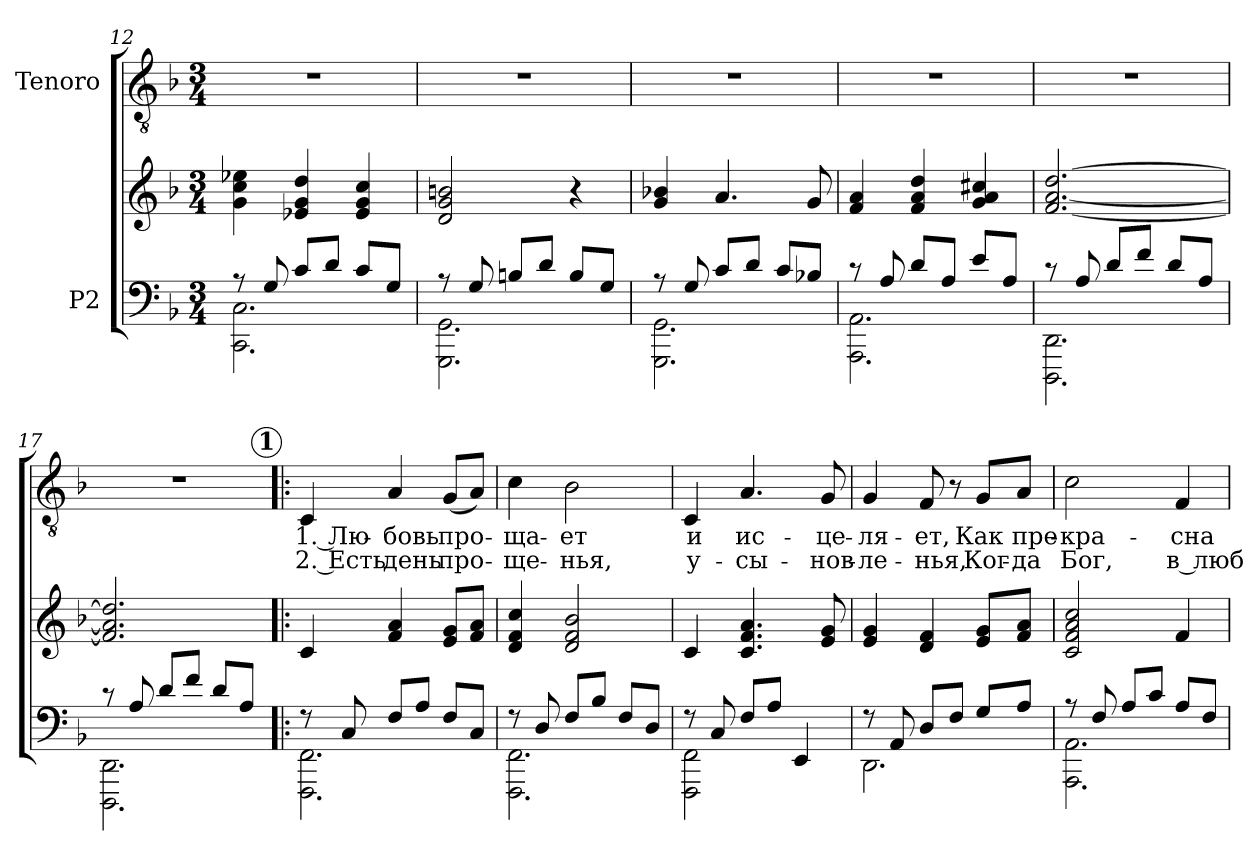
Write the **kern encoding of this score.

**kern	**kern	**kern	**text	**text
*part2	*part2	*part1	*part1	*part1
*staff3	*staff2	*staff1	*staff1	*staff1
*I"P2	*	*I"Tenoro	*	*
*clefF4	*clefG2	*clefGv2	*	*
*	*	*ITrd7c12	*	*
*k[b-]	*k[b-]	*k[b-]	*	*
*F:	*F:	*F:	*	*
*M3/4	*M3/4	*M3/4	*	*
=12	=12	=12	=12	=12
*^	*	*	*	*
!	!	!	!LO:N:vis=1	!	!
8r	2.CCi\ 2.Ci	4gi\ 4cci 4ee-Xi	2.r	.	.
8Gi/	.	.	.	.	.
8ci/L	.	4e-Xi/ 4gi 4ddi	.	.	.
8di/J	.	.	.	.	.
8ci/L	.	4e-i/ 4gi 4cci	.	.	.
8Gi/J	.	.	.	.	.
=13	=13	=13	=13	=13	=13
!	!	!	!LO:N:vis=1	!	!
8r	2.GGGi\ 2.GGi	2di/ 2gi 2bni	2.r	.	.
8Gi/	.	.	.	.	.
8Bni/L	.	.	.	.	.
8di/J	.	.	.	.	.
8Bi/L	.	4r	.	.	.
8Gi/J	.	.	.	.	.
=14	=14	=14	=14	=14	=14
!	!	!	!LO:N:vis=1	!	!
8r	2.GGGi\ 2.GGi	4gi/ 4b-Xi	2.r	.	.
8Gi/	.	.	.	.	.
8ci/L	.	4.ai/	.	.	.
8di/J	.	.	.	.	.
8ci/L	.	.	.	.	.
8B-Xi/J	.	8gi/	.	.	.
=15	=15	=15	=15	=15	=15
!	!	!	!LO:N:vis=1	!	!
8r	2.AAAi\ 2.AAi	4fi/ 4ai	2.r	.	.
8Ai/	.	.	.	.	.
8di/L	.	4fi/ 4ai 4ddi	.	.	.
8Ai/J	.	.	.	.	.
8ei/L	.	4gi/ 4ai 4cc#Xi	.	.	.
8Ai/J	.	.	.	.	.
!!LO:LB:g=z
=16	=16	=16	=16	=16	=16
!	!	!	!LO:N:vis=1	!	!
8r	2.DDDi\ 2.DDi	[<2.fi/ [<2.ai [>2.ddi	2.r	.	.
8Ai/	.	.	.	.	.
8di/L	.	.	.	.	.
8fi/J	.	.	.	.	.
8di/L	.	.	.	.	.
8Ai/J	.	.	.	.	.
=17	=17	=17	=17	=17	=17
!	!	!	!LO:N:vis=1	!	!
8r	2.DDDi\ 2.DDi	2.fi/] 2.ai] 2.ddi]	2.r	.	.
8Ai/	.	.	.	.	.
8di/L	.	.	.	.	.
8fi/J	.	.	.	.	.
8di/L	.	.	.	.	.
8Ai/J	.	.	.	.	.
!!LO:REH:place=s1:B:color=#000000:enc=circle:fs=14.414:t=1
=18!|:	=18!|:	=18!|:	=18!|:	=18!|:	=18!|:
!	!	!	!	!LO:LY:b:color=#000000	!LO:LY:b:color=#000000
8r	2.FFFi\ 2.FFi	4ci/	4CCi/	1. Лю-	2. Есть
8Ci/	.	.	.	.	.
!	!	!	!	!LO:LY:b:color=#000000	!LO:LY:b:color=#000000
8Fi/L	.	4fi/ 4ai	4AAi/	-бовь	день
8Ai/J	.	.	.	.	.
!	!	!	!	!LO:LY:b:color=#000000	!LO:LY:b:color=#000000
8Fi/L	.	8ei/ 8giL	(8GGi/L	про-	про-
8Ci/J	.	8fi/ 8aiJ	8AAi/J)	.	.
=19	=19	=19	=19	=19	=19
!	!	!	!	!LO:LY:b:color=#000000	!LO:LY:b:color=#000000
8r	2.FFFi\ 2.FFi	4di/ 4fi 4cci	4Ci\	-ща-	-ще-
8Di/	.	.	.	.	.
!	!	!	!	!LO:LY:b:color=#000000	!LO:LY:b:color=#000000
8Fi/L	.	2di/ 2fi 2b-i	2BB-i\	-ет	-нья,
8B-i/J	.	.	.	.	.
8Fi/L	.	.	.	.	.
8Di/J	.	.	.	.	.
=20	=20	=20	=20	=20	=20
!	!	!	!	!LO:LY:b:color=#000000	!LO:LY:b:color=#000000
8r	2FFFi\ 2FFi	4ci/	4CCi/	и	у-
8Ci/	.	.	.	.	.
!	!	!	!	!LO:LY:b:color=#000000	!LO:LY:b:color=#000000
8Fi/L	.	4.ci/ 4.fi 4.ai	4.AAi/	ис-	-сы-
8Ai/J	.	.	.	.	.
4EEi/	4ryy	.	.	.	.
!	!	!	!	!LO:LY:b:color=#000000	!LO:LY:b:color=#000000
.	.	8ei/ 8gi	8GGi/	-це-	-нов-
!!LO:PB:g=z
=21	=21	=21	=21	=21	=21
!	!	!	!	!LO:LY:b:color=#000000	!LO:LY:b:color=#000000
8r	2.DDi\	4ei/ 4gi	4GGi/	-ля-	-ле-
8AAi/	.	.	.	.	.
!	!	!	!	!LO:LY:b:color=#000000	!LO:LY:b:color=#000000
8Di/L	.	4di/ 4fi	8FFi/	-ет,	-нья,
8Fi/J	.	.	8r	.	.
!	!	!	!	!LO:LY:b:color=#000000	!LO:LY:b:color=#000000
8Gi/L	.	8ei/ 8giL	8GGi/L	Как	Ког-
!	!	!	!	!LO:LY:b:color=#000000	!LO:LY:b:color=#000000
8Ai/J	.	8fi/ 8aiJ	8AAi/J	пре-	-да
=22	=22	=22	=22	=22	=22
!	!	!	!	!LO:LY:b:color=#000000	!LO:LY:b:color=#000000
8r	2.AAAi\ 2.AAi	2ci/ 2fi 2ai 2cci	2Ci\	-кра-	Бог,
8Fi/	.	.	.	.	.
8Ai/L	.	.	.	.	.
8ci/J	.	.	.	.	.
!	!	!	!	!LO:LY:b:color=#000000	!LO:LY:b:color=#000000
8Ai/L	.	4fi/	4FFi/	-сна	в люб-
8Fi/J	.	.	.	.	.
*v	*v	*	*	*	*
=	=	=	=	=
*-	*-	*-	*-	*-
